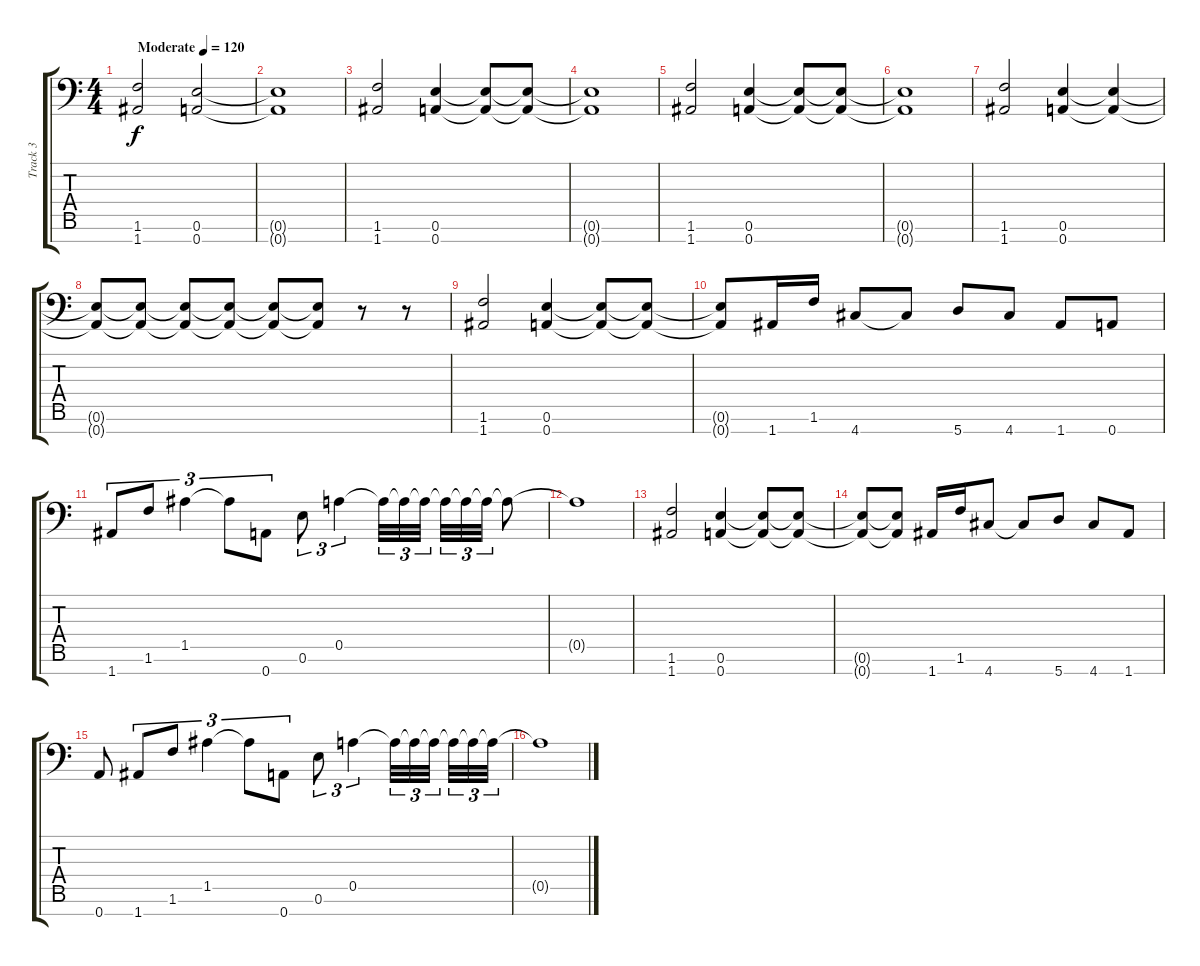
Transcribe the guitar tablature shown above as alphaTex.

\track ("Track 3" "Track 3") {instrument distortionguitar}
\staff {score tabs}
\tuning (E4 B3 G3 D3 A2 E2 A1) {hide}
\ts (4 4)
\tempo (120 "Moderate")
\clef f4
\ks c
(1.6 1.7).2{dy f instrument distortionguitar} (0.6 0.7).2 |
(0.6{t} 0.7{t}).1 |
(1.6 1.7).2 (0.6 0.7).4 (0.6{t} 0.7{t}).8 (0.6{t} 0.7{t}).8 |
(0.6{t} 0.7{t}).1 |
(1.6 1.7).2 (0.6 0.7).4 (0.6{t} 0.7{t}).8 (0.6{t} 0.7{t}).8 |
(0.6{t} 0.7{t}).1 |
(1.6 1.7).2 (0.6 0.7).4 (0.6{t} 0.7{t}).4 |
(0.6{t} 0.7{t}).8 (0.6{t} 0.7{t}).8 (0.6{t} 0.7{t}).8 (0.6{t} 0.7{t}).8 (0.6{t} 0.7{t}).8 (0.6{t} 0.7{t}).8 r.8 r.8 |
(1.6 1.7).2 (0.6 0.7).4 (0.6{t} 0.7{t}).8 (0.6{t} 0.7{t}).8 |
(0.6{t} 0.7{t}).8 1.7.16 1.6.16 4.7.8 4.7{t}.8 5.7.8 4.7.8 1.7.8 0.7.8 |
1.7.8{tu (3 2)} 1.6.8{tu (3 2)} 1.5.4{tu (3 2)} 1.5{t}.8{tu (3 2)} 0.7.8{tu (3 2)} 0.6.8{tu (3 2)} 0.5.4{tu (3 2)} 0.5{t}.32{tu (3 2)} 0.5{t}.32{tu (3 2)} 0.5{t}.32{tu (3 2)} 0.5{t}.32{tu (3 2)} 0.5{t}.32{tu (3 2)} 0.5{t}.32{tu (3 2)} 0.5{t}.8 |
0.5{t}.1 |
(1.6 1.7).2 (0.6 0.7).4 (0.6{t} 0.7{t}).8 (0.6{t} 0.7{t}).8 |
(0.6{t} 0.7{t}).8 (0.6{t} 0.7{t}).8 1.7.16 1.6.16 4.7.8 4.7{t}.8 5.7.8 4.7.8 1.7.8 |
0.7.8 1.7.8{tu (3 2)} 1.6.8{tu (3 2)} 1.5.4{tu (3 2)} 1.5{t}.8{tu (3 2)} 0.7.8{tu (3 2)} 0.6.8{tu (3 2)} 0.5.4{tu (3 2)} 0.5{t}.32{tu (3 2)} 0.5{t}.32{tu (3 2)} 0.5{t}.32{tu (3 2)} 0.5{t}.32{tu (3 2)} 0.5{t}.32{tu (3 2)} 0.5{t}.32{tu (3 2)} |
0.5{t}.1
